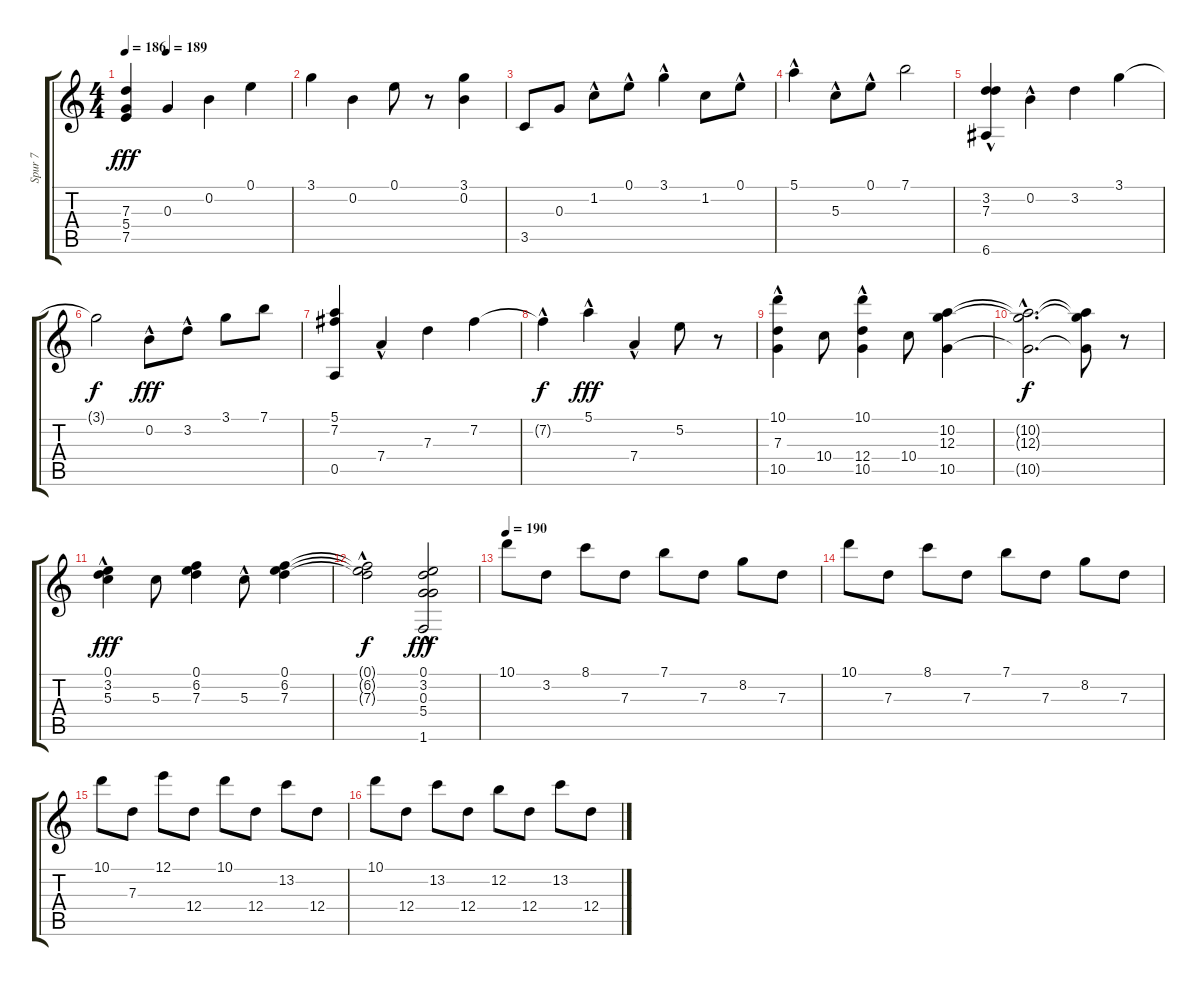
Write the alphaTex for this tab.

\track ("Spur 7" "Spur 7") {instrument acousticguitarsteel}
\staff {score tabs}
\tuning (E4 B3 G3 D3 A2 E2) {hide}
\ts (4 4)
\tempo 186
\tempo (189 0.25)
\clef g2
\ks c
(7.3 5.4 7.5).4{dy fff} 0.3.4 0.2.4 0.1.4 |
3.1.4 0.2.4 0.1.8 r.8 (3.1 0.2).4 |
3.5.8 0.3.8 1.2{hac}.8 0.1{hac}.8 3.1{hac}.4 1.2.8 0.1{hac}.8 |
5.1{hac}.4 5.3{hac}.8 0.1{hac}.8 7.1.2 |
(3.2{hac} 7.3 6.6).4 0.2{hac}.4 3.2.4 3.1.4 |
3.1{t}.2{dy f} 0.2{hac}.8{dy fff} 3.2{hac}.8 3.1.8 7.1.8 |
(5.1 7.2 0.5).4 7.4{hac}.4 7.3.4 7.2.4 |
7.2{hac t}.4{dy f} 5.1{hac}.4{dy fff} 7.4{hac}.4 5.2.8 r.8 |
(10.1{hac} 7.3{hac} 10.5{hac}).4 10.4.8 (10.1{hac} 12.4{hac} 10.5).4 10.4.8 (10.2 12.3 10.5).4 |
(10.2{hac t} 12.3{hac t} 10.5{hac t}).2{d dy f} (10.2{t} 12.3{t} 10.5{t}).8 r.8 |
(0.1{hac} 3.2{hac} 5.3{hac}).4{dy fff} 5.3.8 (0.1 6.2 7.3).4 5.3{hac}.8 (0.1 6.2 7.3).4 |
(0.1{hac t} 6.2{t} 7.3{hac t}).2{dy f} (0.1 3.2{hac} 0.3{hac} 5.4{hac} 1.6{hac}).2{dy fff} |
\tempo 190
10.1.8 3.2.8 8.1.8 7.3.8 7.1.8 7.3.8 8.2.8 7.3.8 |
10.1.8 7.3.8 8.1.8 7.3.8 7.1.8 7.3.8 8.2.8 7.3.8 |
10.1.8 7.3.8 12.1.8 12.4.8 10.1.8 12.4.8 13.2.8 12.4.8 |
10.1.8 12.4.8 13.2.8 12.4.8 12.2.8 12.4.8 13.2.8 12.4.8
